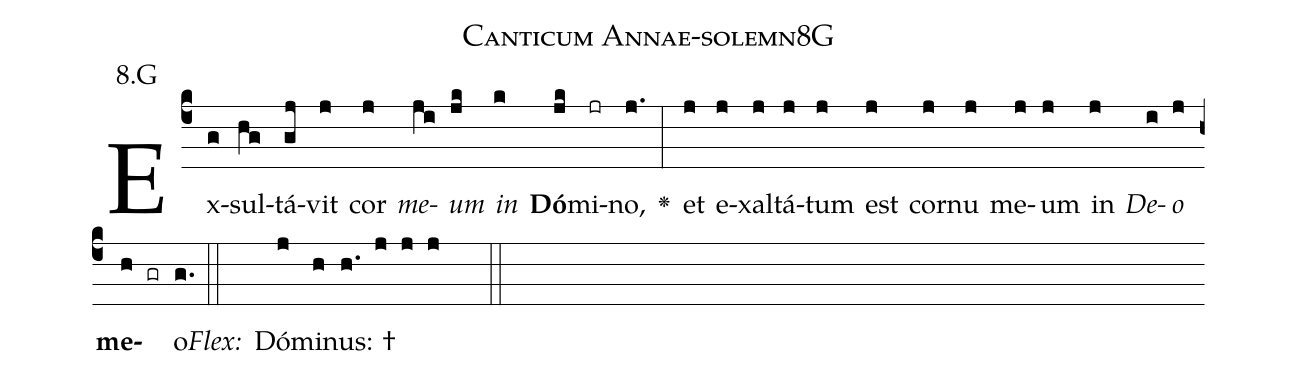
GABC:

name: Canticum Annae-solemn8G;
annotation: 8.G;
%%
(c4)Ex(g)sul(hg)tá(gj)vit(j) cor(j) <i>me</i>(ji)<i>um</i>(jk) <i>in</i>(k) <b>Dó</b>(jk)mi(jr)no,(j.) <v>\greheightstar</v>(:) et(j) e(j)xal(j)tá(j)tum(j) est(j) cor(j)nu(j) me(j)um(j) in(j) <i>De</i>(i)<i>o</i>(j) <b>me</b>(h gr)o.(g.) (::)
<i>Flex:</i>()  Dó(j)mi(h)nus: †(h. j j j  ::)

%E(j) u(j) o(i) u(j) a(h) e.(g.) (::)
